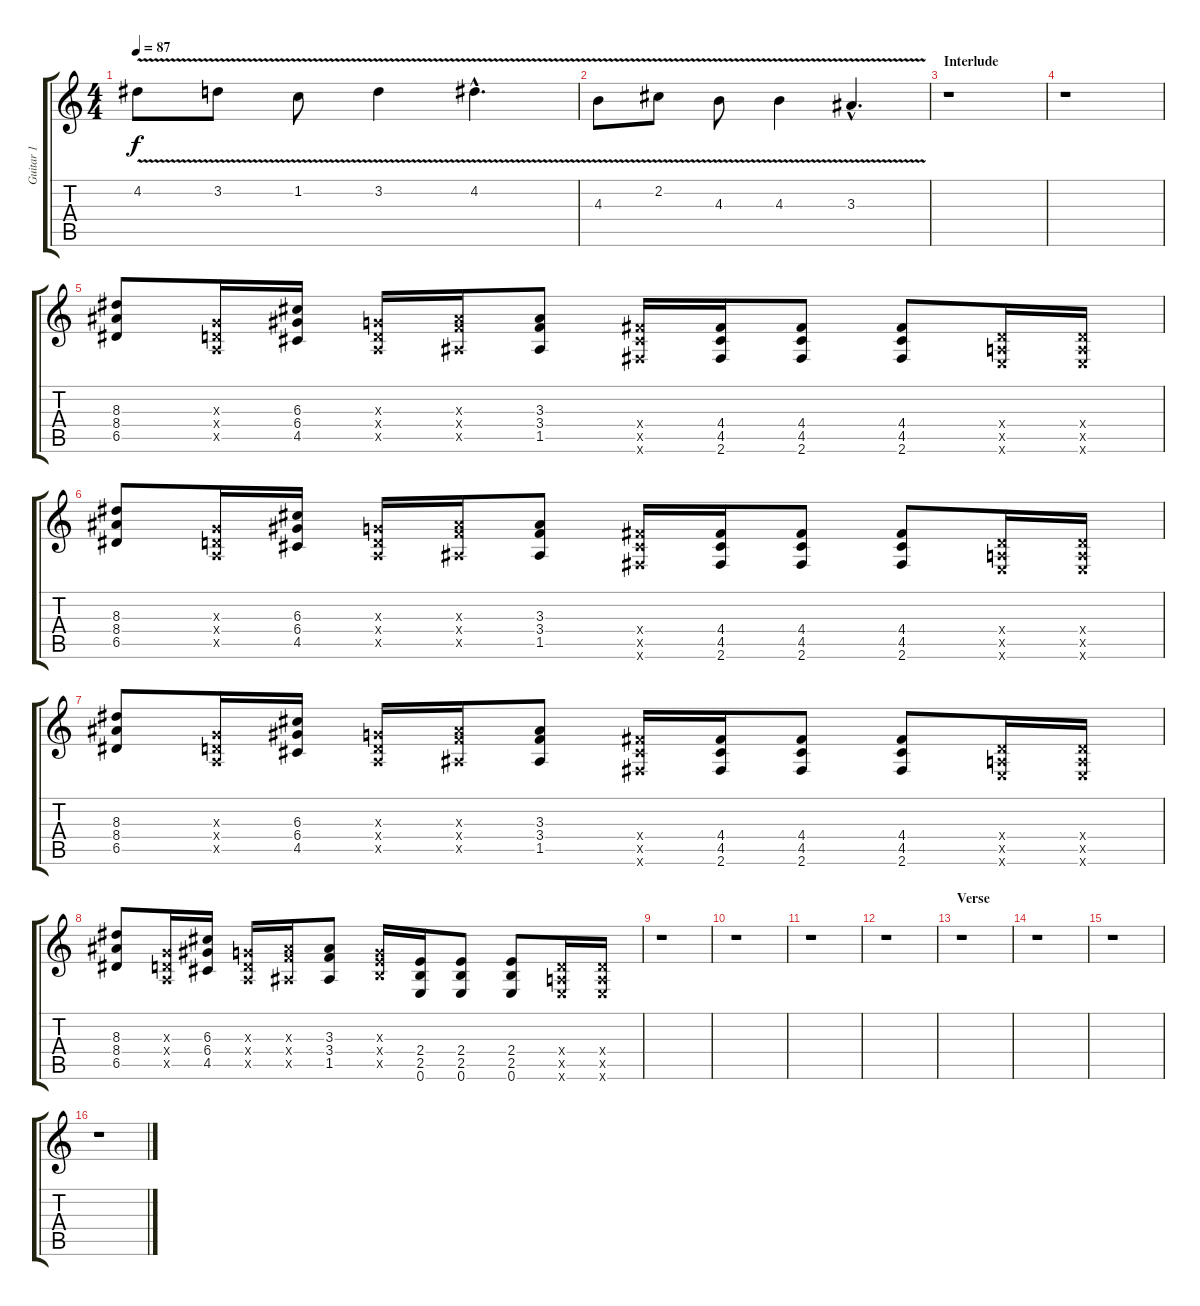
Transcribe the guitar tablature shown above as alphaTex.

\track ("Guitar 1" "Guitar 1") {instrument distortionguitar}
\staff {score tabs}
\tuning (E4 B3 G3 D3 A2 E2) {hide}
\ts (4 4)
\tempo 87
\clef g2
\ks c
4.2{v}.8{dy f} 3.2{v}.8 1.2{v}.8 3.2{v}.4 4.2{v hac}.4{d} |
4.3{v}.8 2.2{v}.8 4.3{v}.8 4.3{v}.4 3.3{v hac}.4{d} |
\section ("" "Interlude")
r.1 |
r.1 |
(8.3 8.4 6.5).8 (0.3{x} 0.4{x} 0.5{x}).16 (6.3 6.4 4.5).16 (0.3{x} 0.4{x} 0.5{x}).16 (3.3{x} 3.4{x} 1.5{x}).16 (3.3 3.4 1.5).8 (4.4{x} 4.5{x} 2.6{x}).16 (4.4 4.5 2.6).16 (4.4 4.5 2.6).8 (4.4 4.5 2.6).8 (0.4{x} 0.5{x} 0.6{x}).16 (0.4{x} 0.5{x} 0.6{x}).16 |
(8.3 8.4 6.5).8 (0.3{x} 0.4{x} 0.5{x}).16 (6.3 6.4 4.5).16 (0.3{x} 0.4{x} 0.5{x}).16 (3.3{x} 3.4{x} 1.5{x}).16 (3.3 3.4 1.5).8 (4.4{x} 4.5{x} 2.6{x}).16 (4.4 4.5 2.6).16 (4.4 4.5 2.6).8 (4.4 4.5 2.6).8 (0.4{x} 0.5{x} 0.6{x}).16 (0.4{x} 0.5{x} 0.6{x}).16 |
(8.3 8.4 6.5).8 (0.3{x} 0.4{x} 0.5{x}).16 (6.3 6.4 4.5).16 (0.3{x} 0.4{x} 0.5{x}).16 (3.3{x} 3.4{x} 1.5{x}).16 (3.3 3.4 1.5).8 (4.4{x} 4.5{x} 2.6{x}).16 (4.4 4.5 2.6).16 (4.4 4.5 2.6).8 (4.4 4.5 2.6).8 (0.4{x} 0.5{x} 0.6{x}).16 (0.4{x} 0.5{x} 0.6{x}).16 |
(8.3 8.4 6.5).8 (0.3{x} 0.4{x} 0.5{x}).16 (6.3 6.4 4.5).16 (0.3{x} 0.4{x} 0.5{x}).16 (3.3{x} 3.4{x} 1.5{x}).16 (3.3 3.4 1.5).8 (0.3{x} 2.4{x} 2.5{x}).16 (2.4 2.5 0.6).16 (2.4 2.5 0.6).8 (2.4 2.5 0.6).8 (0.4{x} 0.5{x} 0.6{x}).16 (0.4{x} 0.5{x} 0.6{x}).16 |
r.1 |
r.1 |
r.1 |
r.1 |
\section ("" "Verse")
r.1 |
r.1 |
r.1 |
r.1
